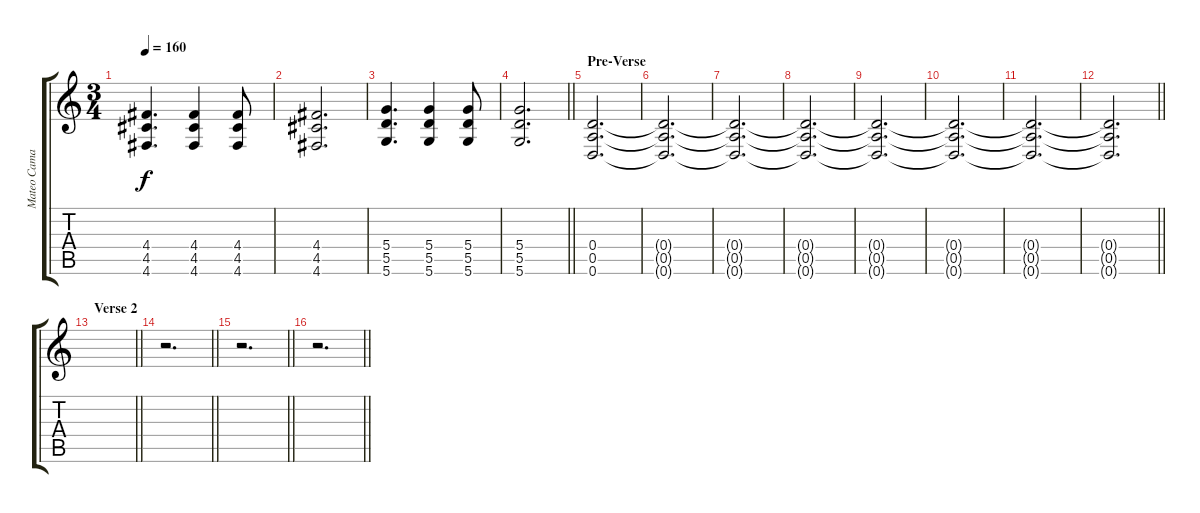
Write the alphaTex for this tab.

\track ("Mateo Camargo - Lead Distortion Guitar" "Mateo Cama") {instrument distortionguitar}
\staff {score tabs}
\tuning (E4 B3 G3 D3 A2 D2) {hide}
\ts (3 4)
\tempo 160
\clef g2
\ks c
(4.4 4.5 4.6).4{d dy f} (4.4 4.5 4.6).4 (4.4 4.5 4.6).8 |
(4.4 4.5 4.6).2{d} |
(5.4 5.5 5.6).4{d} (5.4 5.5 5.6).4 (5.4 5.5 5.6).8 |
\barLineRight lightlight
(5.4 5.5 5.6).2{d} |
\section ("" "Pre-Verse")
(0.4 0.5 0.6).2{d volume 11} |
(0.4{t} 0.5{t} 0.6{t}).2{d} |
(0.4{t} 0.5{t} 0.6{t}).2{d} |
(0.4{t} 0.5{t} 0.6{t}).2{d} |
(0.4{t} 0.5{t} 0.6{t}).2{d} |
(0.4{t} 0.5{t} 0.6{t}).2{d} |
(0.4{t} 0.5{t} 0.6{t}).2{d volume 16} |
\barLineRight lightlight
(0.4{t} 0.5{t} 0.6{t}).2{d} |
\section ("" "Verse 2")
\barLineRight lightlight
|
\barLineRight lightlight
r.2{d} |
\barLineRight lightlight
r.2{d} |
\barLineRight lightlight
r.2{d}
